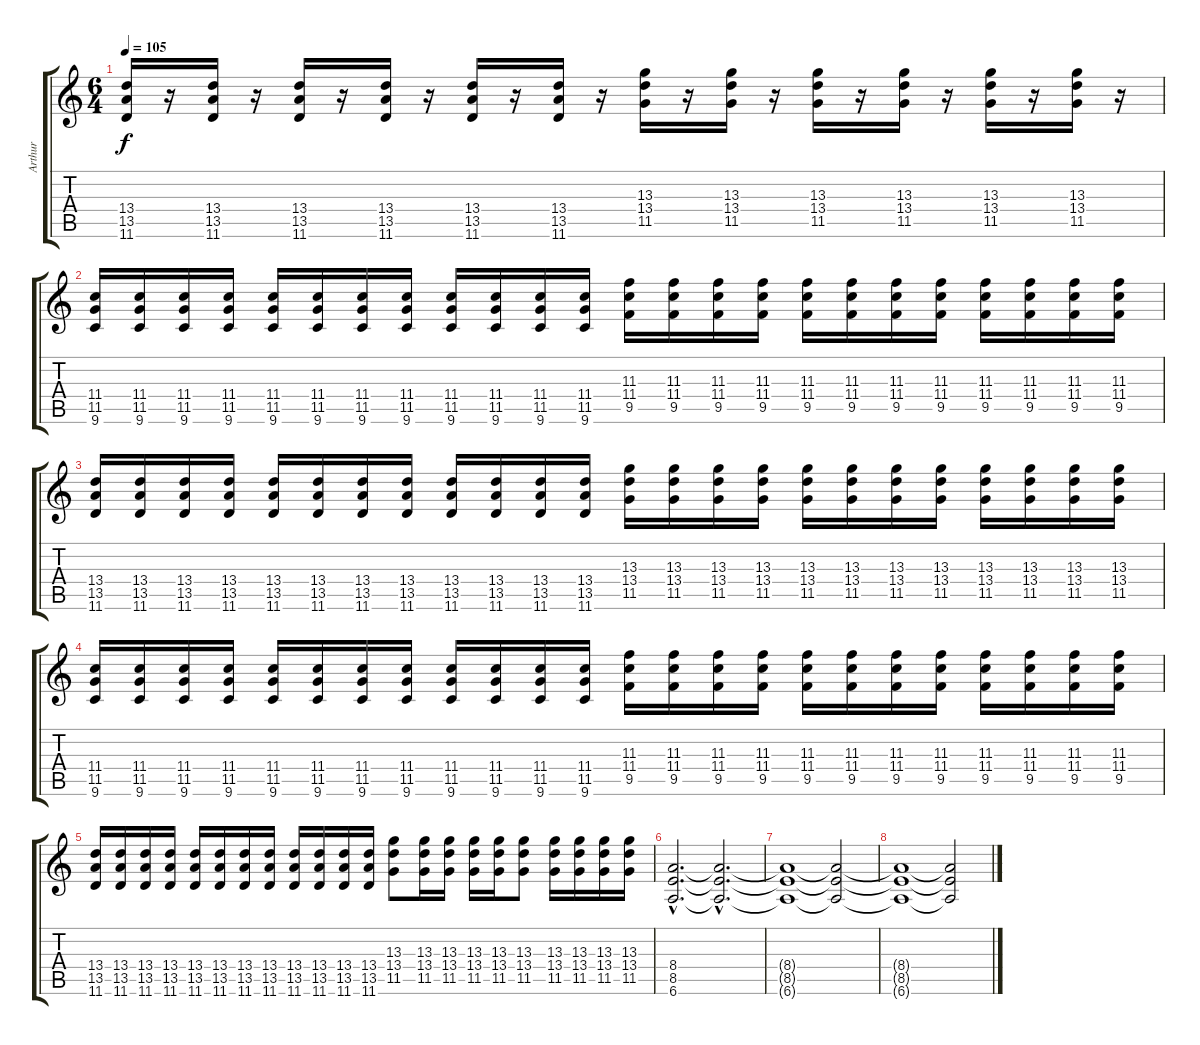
\track ("Arthur" "Arthur") {instrument distortionguitar}
\staff {score tabs}
\tuning (Eb4 Bb3 Gb3 Db3 Ab2 Eb2) {hide}
\ts (6 4)
\tempo 105
\clef g2
\ks c
(13.4 13.5 11.6).16{dy f} r.16 (13.4 13.5 11.6).16 r.16 (13.4 13.5 11.6).16 r.16 (13.4 13.5 11.6).16 r.16 (13.4 13.5 11.6).16 r.16 (13.4 13.5 11.6).16 r.16 (13.3 13.4 11.5).16 r.16 (13.3 13.4 11.5).16 r.16 (13.3 13.4 11.5).16 r.16 (13.3 13.4 11.5).16 r.16 (13.3 13.4 11.5).16 r.16 (13.3 13.4 11.5).16 r.16 |
(11.4 11.5 9.6).16{volume 12} (11.4 11.5 9.6).16 (11.4 11.5 9.6).16 (11.4 11.5 9.6).16 (11.4 11.5 9.6).16 (11.4 11.5 9.6).16 (11.4 11.5 9.6).16 (11.4 11.5 9.6).16 (11.4 11.5 9.6).16 (11.4 11.5 9.6).16 (11.4 11.5 9.6).16 (11.4 11.5 9.6).16 (11.3 11.4 9.5).16 (11.3 11.4 9.5).16 (11.3 11.4 9.5).16 (11.3 11.4 9.5).16 (11.3 11.4 9.5).16 (11.3 11.4 9.5).16 (11.3 11.4 9.5).16 (11.3 11.4 9.5).16 (11.3 11.4 9.5).16 (11.3 11.4 9.5).16 (11.3 11.4 9.5).16 (11.3 11.4 9.5).16 |
(13.4 13.5 11.6).16 (13.4 13.5 11.6).16 (13.4 13.5 11.6).16 (13.4 13.5 11.6).16 (13.4 13.5 11.6).16 (13.4 13.5 11.6).16 (13.4 13.5 11.6).16 (13.4 13.5 11.6).16 (13.4 13.5 11.6).16 (13.4 13.5 11.6).16 (13.4 13.5 11.6).16 (13.4 13.5 11.6).16 (13.3 13.4 11.5).16 (13.3 13.4 11.5).16 (13.3 13.4 11.5).16 (13.3 13.4 11.5).16 (13.3 13.4 11.5).16 (13.3 13.4 11.5).16 (13.3 13.4 11.5).16 (13.3 13.4 11.5).16 (13.3 13.4 11.5).16 (13.3 13.4 11.5).16 (13.3 13.4 11.5).16 (13.3 13.4 11.5).16 |
(11.4 11.5 9.6).16 (11.4 11.5 9.6).16 (11.4 11.5 9.6).16 (11.4 11.5 9.6).16 (11.4 11.5 9.6).16 (11.4 11.5 9.6).16 (11.4 11.5 9.6).16 (11.4 11.5 9.6).16 (11.4 11.5 9.6).16 (11.4 11.5 9.6).16 (11.4 11.5 9.6).16 (11.4 11.5 9.6).16 (11.3 11.4 9.5).16 (11.3 11.4 9.5).16 (11.3 11.4 9.5).16 (11.3 11.4 9.5).16 (11.3 11.4 9.5).16 (11.3 11.4 9.5).16 (11.3 11.4 9.5).16 (11.3 11.4 9.5).16 (11.3 11.4 9.5).16 (11.3 11.4 9.5).16 (11.3 11.4 9.5).16 (11.3 11.4 9.5).16 |
(13.4 13.5 11.6).16 (13.4 13.5 11.6).16 (13.4 13.5 11.6).16 (13.4 13.5 11.6).16 (13.4 13.5 11.6).16 (13.4 13.5 11.6).16 (13.4 13.5 11.6).16 (13.4 13.5 11.6).16 (13.4 13.5 11.6).16 (13.4 13.5 11.6).16 (13.4 13.5 11.6).16 (13.4 13.5 11.6).16 (13.3 13.4 11.5).8 (13.3 13.4 11.5).16 (13.3 13.4 11.5).16 (13.3 13.4 11.5).16 (13.3 13.4 11.5).16 (13.3 13.4 11.5).8 (13.3 13.4 11.5).16 (13.3 13.4 11.5).16 (13.3 13.4 11.5).16 (13.3 13.4 11.5).16 |
(8.4{hac} 8.5{hac} 6.6{hac}).2{d volume 13} (8.4{hac t} 8.5{hac t} 6.6{hac t}).2{d volume 2} |
(8.4{t} 8.5{t} 6.6{t}).1 (8.4{t} 8.5{t} 6.6{t}).2 |
(8.4{t} 8.5{t} 6.6{t}).1 (8.4{t} 8.5{t} 6.6{t}).2
